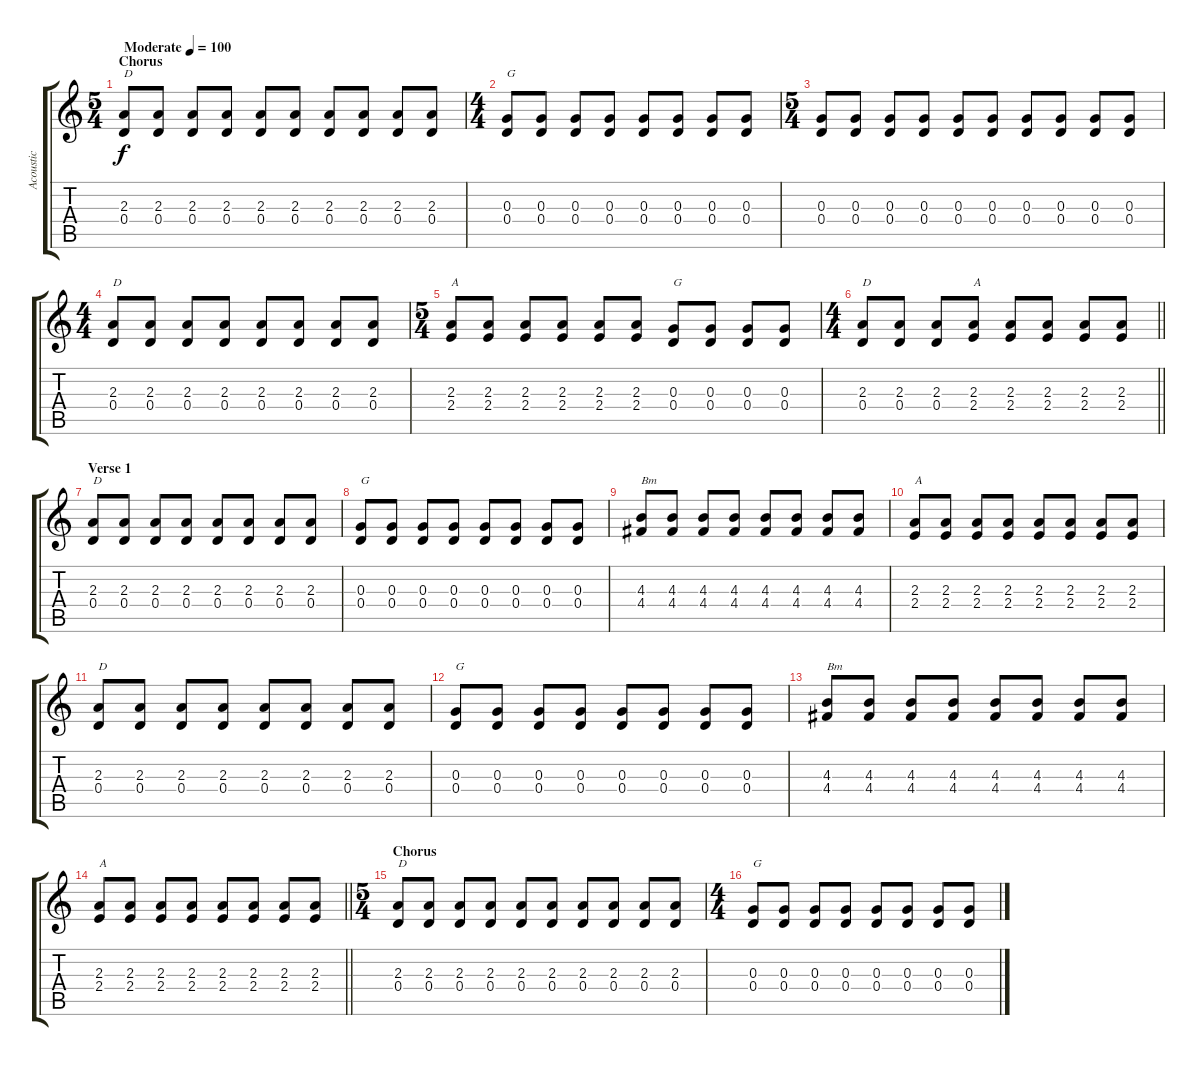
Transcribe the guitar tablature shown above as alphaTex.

\track ("Acoustic" "Acoustic") {instrument acousticguitarsteel}
\staff {score tabs}
\tuning (E4 B3 G3 D3 A2 E2) {hide}
\ts (5 4)
\section ("" "Chorus")
\tempo (100 "Moderate")
\clef g2
\ks c
(2.3 0.4).8{txt "D" dy f instrument acousticguitarsteel} (2.3 0.4).8 (2.3 0.4).8 (2.3 0.4).8 (2.3 0.4).8 (2.3 0.4).8 (2.3 0.4).8 (2.3 0.4).8 (2.3 0.4).8 (2.3 0.4).8 |
\ts (4 4)
(0.3 0.4).8{txt "G"} (0.3 0.4).8 (0.3 0.4).8 (0.3 0.4).8 (0.3 0.4).8 (0.3 0.4).8 (0.3 0.4).8 (0.3 0.4).8 |
\ts (5 4)
(0.3 0.4).8 (0.3 0.4).8 (0.3 0.4).8 (0.3 0.4).8 (0.3 0.4).8 (0.3 0.4).8 (0.3 0.4).8 (0.3 0.4).8 (0.3 0.4).8 (0.3 0.4).8 |
\ts (4 4)
(2.3 0.4).8{txt "D"} (2.3 0.4).8 (2.3 0.4).8 (2.3 0.4).8 (2.3 0.4).8 (2.3 0.4).8 (2.3 0.4).8 (2.3 0.4).8 |
\ts (5 4)
(2.3 2.4).8{txt "A"} (2.3 2.4).8 (2.3 2.4).8 (2.3 2.4).8 (2.3 2.4).8 (2.3 2.4).8 (0.3 0.4).8{txt "G"} (0.3 0.4).8 (0.3 0.4).8 (0.3 0.4).8 |
\ts (4 4)
\barLineRight lightlight
(2.3 0.4).8{txt "D"} (2.3 0.4).8 (2.3 0.4).8 (2.3 2.4).8{txt "A"} (2.3 2.4).8 (2.3 2.4).8 (2.3 2.4).8 (2.3 2.4).8 |
\section ("" "Verse 1")
(2.3 0.4).8{txt "D"} (2.3 0.4).8 (2.3 0.4).8 (2.3 0.4).8 (2.3 0.4).8 (2.3 0.4).8 (2.3 0.4).8 (2.3 0.4).8 |
(0.3 0.4).8{txt "G"} (0.3 0.4).8 (0.3 0.4).8 (0.3 0.4).8 (0.3 0.4).8 (0.3 0.4).8 (0.3 0.4).8 (0.3 0.4).8 |
(4.3 4.4).8{txt "Bm"} (4.3 4.4).8 (4.3 4.4).8 (4.3 4.4).8 (4.3 4.4).8 (4.3 4.4).8 (4.3 4.4).8 (4.3 4.4).8 |
(2.3 2.4).8{txt "A"} (2.3 2.4).8 (2.3 2.4).8 (2.3 2.4).8 (2.3 2.4).8 (2.3 2.4).8 (2.3 2.4).8 (2.3 2.4).8 |
(2.3 0.4).8{txt "D"} (2.3 0.4).8 (2.3 0.4).8 (2.3 0.4).8 (2.3 0.4).8 (2.3 0.4).8 (2.3 0.4).8 (2.3 0.4).8 |
(0.3 0.4).8{txt "G"} (0.3 0.4).8 (0.3 0.4).8 (0.3 0.4).8 (0.3 0.4).8 (0.3 0.4).8 (0.3 0.4).8 (0.3 0.4).8 |
(4.3 4.4).8{txt "Bm"} (4.3 4.4).8 (4.3 4.4).8 (4.3 4.4).8 (4.3 4.4).8 (4.3 4.4).8 (4.3 4.4).8 (4.3 4.4).8 |
\barLineRight lightlight
(2.3 2.4).8{txt "A"} (2.3 2.4).8 (2.3 2.4).8 (2.3 2.4).8 (2.3 2.4).8 (2.3 2.4).8 (2.3 2.4).8 (2.3 2.4).8 |
\ts (5 4)
\section ("" "Chorus")
(2.3 0.4).8{txt "D"} (2.3 0.4).8 (2.3 0.4).8 (2.3 0.4).8 (2.3 0.4).8 (2.3 0.4).8 (2.3 0.4).8 (2.3 0.4).8 (2.3 0.4).8 (2.3 0.4).8 |
\ts (4 4)
(0.3 0.4).8{txt "G"} (0.3 0.4).8 (0.3 0.4).8 (0.3 0.4).8 (0.3 0.4).8 (0.3 0.4).8 (0.3 0.4).8 (0.3 0.4).8
